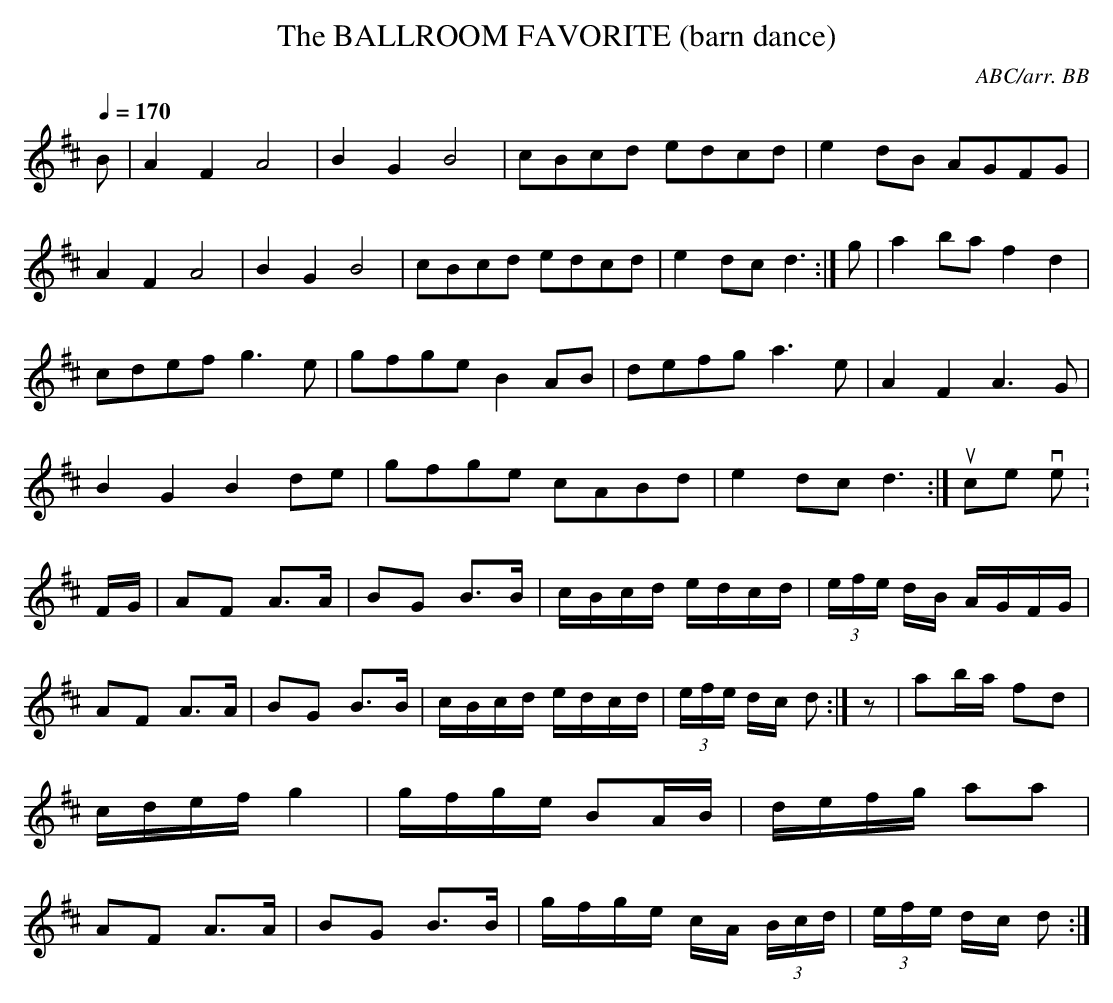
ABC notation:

X:1
T:BALLROOM FAVORITE (barn dance), The\
C:ABC/arr. BB\
Q:1/4=170\
M:4/4\
L:1/8\
K:D\
B|A2F2 A4| B2G2 B4|cBcd edcd|e2dB AGFG|\
A2F2 A4| B2G2 B4|cBcd edcd|e2dc d3 :|\
g|a2ba f2d2|cdef g3e|gfge B2AB|defg a3e|\
A2F2 A3G|B2G2 B2de|gfge cABd|e2dc d3 :|\
\
\
source version:\
F/G/|AF A>A|BG B>B|c/B/c/d/ e/d/c/d/|(3e/f/e/ d/B/ A/G/F/G/|\
AF A>A|BG B>B|c/B/c/d/ e/d/c/d/|(3e/f/e/ d/c/ d :|\
z|ab/a/ fd|c/d/e/f/ g2|g/f/g/e/ BA/B/|d/e/f/g/ aa|\
AF A>A|BG B>B|g/f/g/e/ c/A/ (3B/c/d/|(3e/f/e/ d/c/ d :|\
\
\
